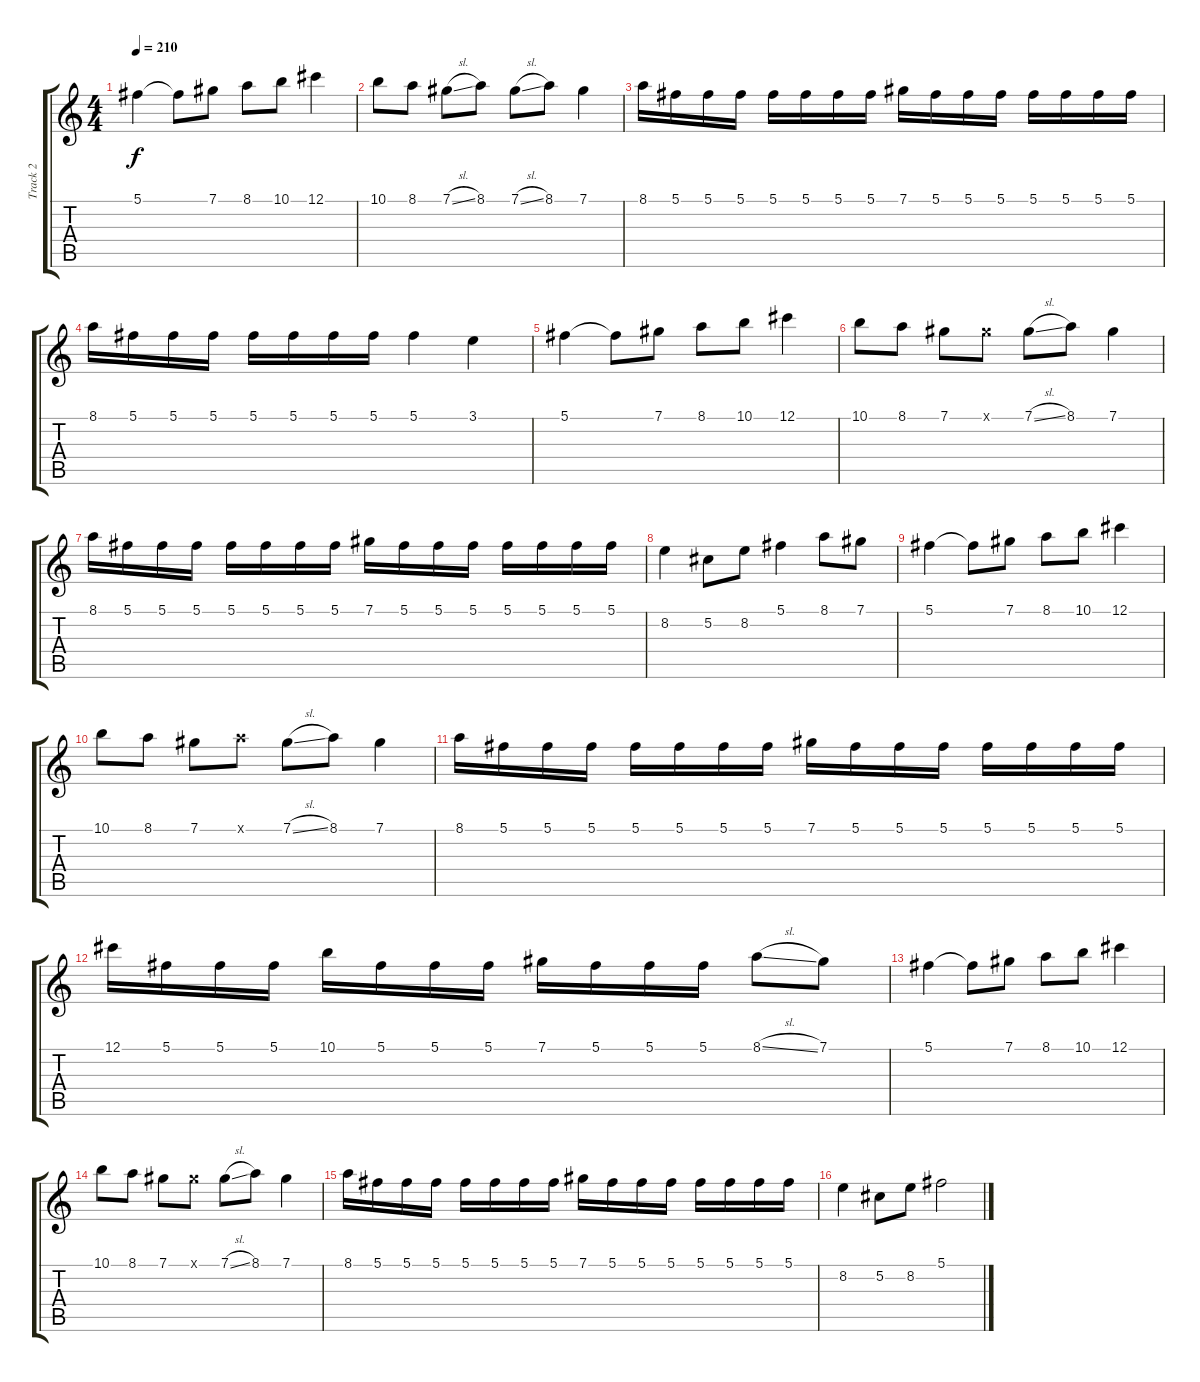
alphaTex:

\track ("Track 2" "Track 2") {instrument distortionguitar}
\staff {score tabs}
\tuning (Db4 Ab3 E3 B2 Gb2 Db2) {hide}
\ts (4 4)
\tempo 210
\clef g2
\ks c
5.1.4{dy f} 5.1{t}.8 7.1.8 8.1.8 10.1.8 12.1.4 |
10.1.8 8.1.8 7.1{sl}.8 8.1.8 7.1{sl}.8 8.1.8 7.1.4 |
8.1.16 5.1.16 5.1.16 5.1.16 5.1.16 5.1.16 5.1.16 5.1.16 7.1.16 5.1.16 5.1.16 5.1.16 5.1.16 5.1.16 5.1.16 5.1.16 |
8.1.16 5.1.16 5.1.16 5.1.16 5.1.16 5.1.16 5.1.16 5.1.16 5.1.4 3.1.4 |
5.1.4 5.1{t}.8 7.1.8 8.1.8 10.1.8 12.1.4 |
10.1.8 8.1.8 7.1.8 7.1{x}.8 7.1{sl}.8 8.1.8 7.1.4 |
8.1.16 5.1.16 5.1.16 5.1.16 5.1.16 5.1.16 5.1.16 5.1.16 7.1.16 5.1.16 5.1.16 5.1.16 5.1.16 5.1.16 5.1.16 5.1.16 |
8.2.4 5.2.8 8.2.8 5.1.4 8.1.8 7.1.8 |
5.1.4 5.1{t}.8 7.1.8 8.1.8 10.1.8 12.1.4 |
10.1.8 8.1.8 7.1.8 8.1{x}.8 7.1{sl}.8 8.1.8 7.1.4 |
8.1.16 5.1.16 5.1.16 5.1.16 5.1.16 5.1.16 5.1.16 5.1.16 7.1.16 5.1.16 5.1.16 5.1.16 5.1.16 5.1.16 5.1.16 5.1.16 |
12.1.16 5.1.16 5.1.16 5.1.16 10.1.16 5.1.16 5.1.16 5.1.16 7.1.16 5.1.16 5.1.16 5.1.16 8.1{sl}.8 7.1.8 |
5.1.4 5.1{t}.8 7.1.8 8.1.8 10.1.8 12.1.4 |
10.1.8 8.1.8 7.1.8 7.1{x}.8 7.1{sl}.8 8.1.8 7.1.4 |
8.1.16 5.1.16 5.1.16 5.1.16 5.1.16 5.1.16 5.1.16 5.1.16 7.1.16 5.1.16 5.1.16 5.1.16 5.1.16 5.1.16 5.1.16 5.1.16 |
8.2.4 5.2.8 8.2.8 5.1.2
